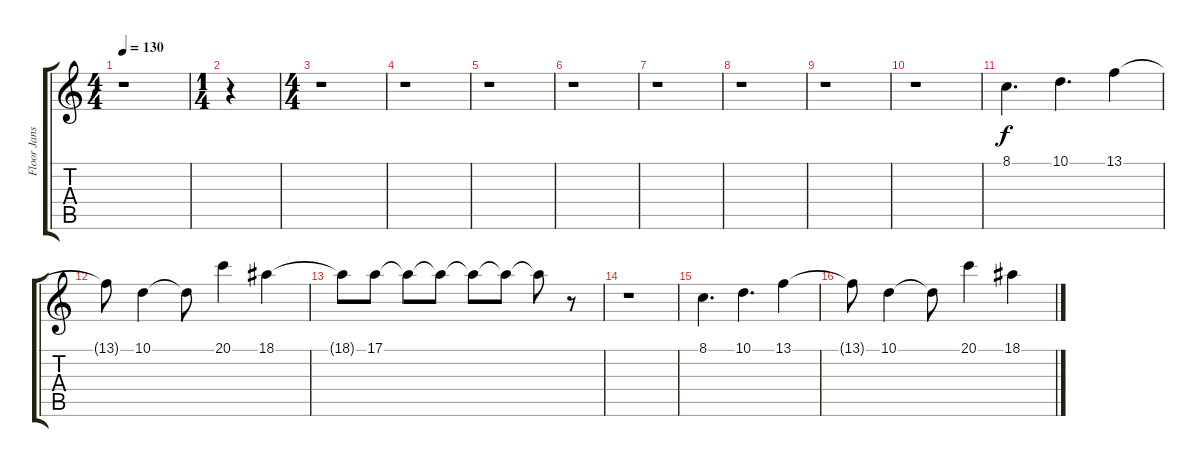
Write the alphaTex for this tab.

\track ("Floor Jansen" "Floor Jans") {instrument choiraahs}
\staff {score tabs}
\tuning (E4 B3 G3 D3 A2 E2) {hide}
\ts (4 4)
\tempo 130
\clef g2
\ks c
r.1{dy f instrument choiraahs} |
\ts (1 4)
r.4 |
\ts (4 4)
r.1 |
r.1 |
r.1 |
r.1 |
r.1 |
r.1 |
r.1 |
r.1 |
8.1.4{d} 10.1.4{d} 13.1.4 |
13.1{t}.8 10.1.4 10.1{t}.8 20.1.4 18.1.4 |
18.1{t}.8 17.1.8 17.1{t}.8 17.1{t}.8 17.1{t}.8 17.1{t}.8 17.1{t}.8 r.8 |
r.1 |
8.1.4{d} 10.1.4{d} 13.1.4 |
13.1{t}.8 10.1.4 10.1{t}.8 20.1.4 18.1.4
